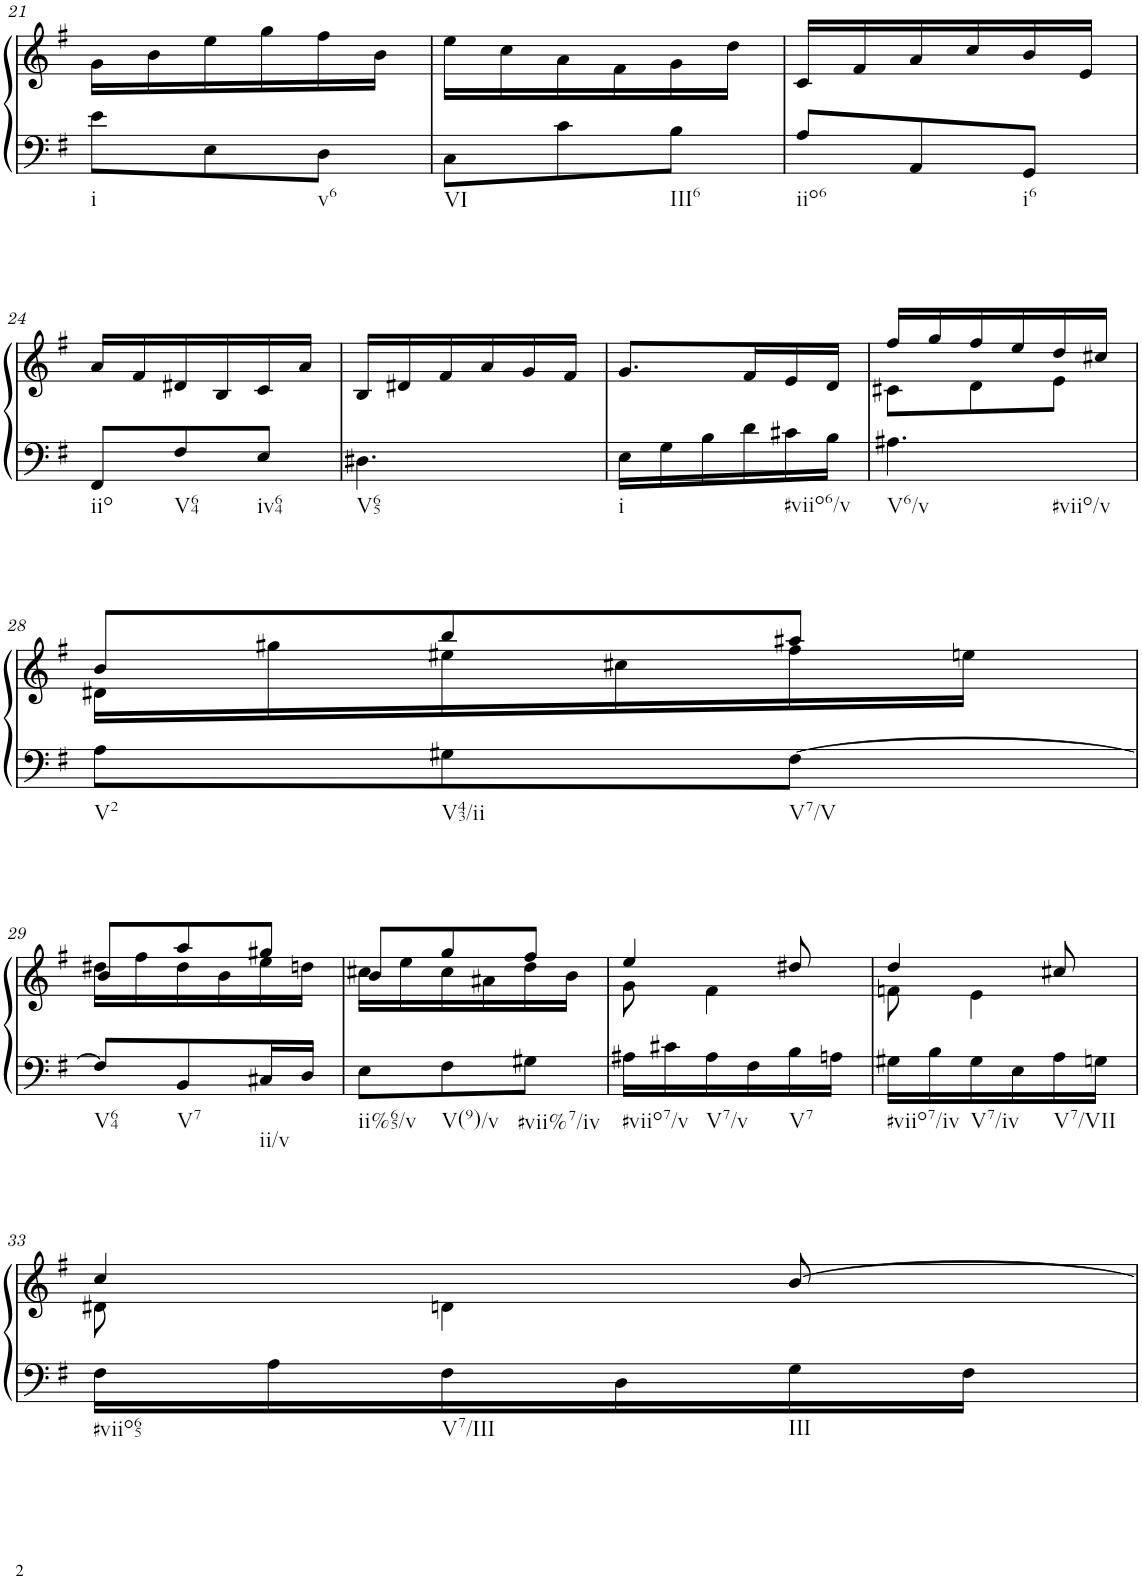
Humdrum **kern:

**kern	**kern
*part1	*part1
*staff2	*staff1
*I"unbenannt9	*
!!LO:PB:g=z
*clefF4	*clefG2
*k[f#]	*k[f#]
*M3/8	*M3/8
=21	=21
!LO:TX:b:t=i	!
8e\L	16g\LL
.	16b\
8E\	16ee\
.	16gg\
!LO:TX:b:t=v6	!
8D\J	16ff#\
.	16b\JJ
=22	=22
!LO:TX:b:t=VI	!
8C\L	16ee\LL
.	16cc\
8c\	16a\
.	16f#\
!LO:TX:b:t=III6	!
8B\J	16g\
.	16dd\JJ
=23	=23
!LO:TX:b:t=iio6	!
8A/L	16c/LL
.	16f#/
8AA/	16a/
.	16cc/
!LO:TX:b:t=i6	!
8GG/J	16b/
.	16e/JJ
!!LO:LB:g=z
=24	=24
!LO:TX:b:t=iio	!
8FF#/L	16a/LL
.	16f#/
!LO:TX:b:t=V64	!
8F#/	16d#X/
.	16B/
!LO:TX:b:t=iv64	!
8E/J	16c/
.	16a/JJ
=25	=25
!LO:TX:b:t=V65	!
4.D#X\	16B/LL
.	16d#X/
.	16f#/
.	16a/
.	16g/
.	16f#/JJ
=26	=26
!LO:TX:b:t=i	!
16E\LL	8.g/L
16G\	.
16B\	.
16d\	16f#/L
!LO:TX:b:t=#viio6/v	!
16c#X\	16e/
16B\JJ	16d/JJ
=27	=27
*	*^
!LO:TX:b:t=V6/v	!	!
!LO:TX:b:t=#viio/v	!	!
4.A#X\	16ff#/LL	8c#X\L
.	16gg/	.
.	16ff#/	8d\
.	16ee/	.
.	16dd/	8e\J
.	16cc#X/JJ	.
!!LO:LB:g=z	!!
=28	=28	=28
!LO:TX:b:t=V2	!	!
8A\L	8b/L	16d#X\LL
.	.	16gg#X\
!LO:TX:b:t=V43/ii	!	!
8G#X\	8bb/	16ee#X\
.	.	16cc#X\
!LO:TX:b:t=V7/V	!	!
[8F#\J	8aa#X/J	16ff#\
.	.	16een\JJ
!!LO:LB:g=z	!!
=29	=29	=29
!LO:TX:b:t=V64	!	!
8F#/L]	8b/L	16dd#X\LL
.	.	16ff#\
!LO:TX:b:t=V7	!	!
8BB/	8aa/	16dd#\
.	.	16b\
!LO:TX:b:t=ii/v	!	!
16C#X/L	8gg#X/J	16ee\
16D/JJ	.	16ddn\JJ
=30	=30	=30
!LO:TX:b:t=ii%65/v	!	!
8E\L	8b/L	16cc#X\LL
.	.	16ee\
!LO:TX:b:t=V(9)/v	!	!
8F#\	8gg/	16cc#\
.	.	16a#X\
!LO:TX:b:t=#vii%7/iv	!	!
8G#X\J	8ff#/J	16dd\
.	.	16b\JJ
=31	=31	=31
!LO:TX:b:t=#viio7/v	!	!
16A#X\LL	4ee/	8g\
16c#X\	.	.
!LO:TX:b:t=V7/v	!	!
16A#\	.	4f#\
16F#\	.	.
!LO:TX:b:t=V7	!	!
16B\	8dd#X/	.
16An\JJ	.	.
=32	=32	=32
!LO:TX:b:t=#viio7/iv	!	!
16G#X\LL	4dd/	8fn\
16B\	.	.
!LO:TX:b:t=V7/iv	!	!
16G#\	.	4e\
16E\	.	.
!LO:TX:b:t=V7/VII	!	!
16A\	8cc#X/	.
16Gn\JJ	.	.
!!LO:LB:g=z	!!
=33	=33	=33
!LO:TX:b:t=#viio65	!	!
16F#\LL	4cc/	8d#X\
16A\	.	.
!LO:TX:b:t=V7/III	!	!
16F#\	.	4dn\
16D\	.	.
!LO:TX:b:t=III	!	!
16G\	[8b/	.
16F#\JJ	.	.
*	*v	*v
=	=
*-	*-
